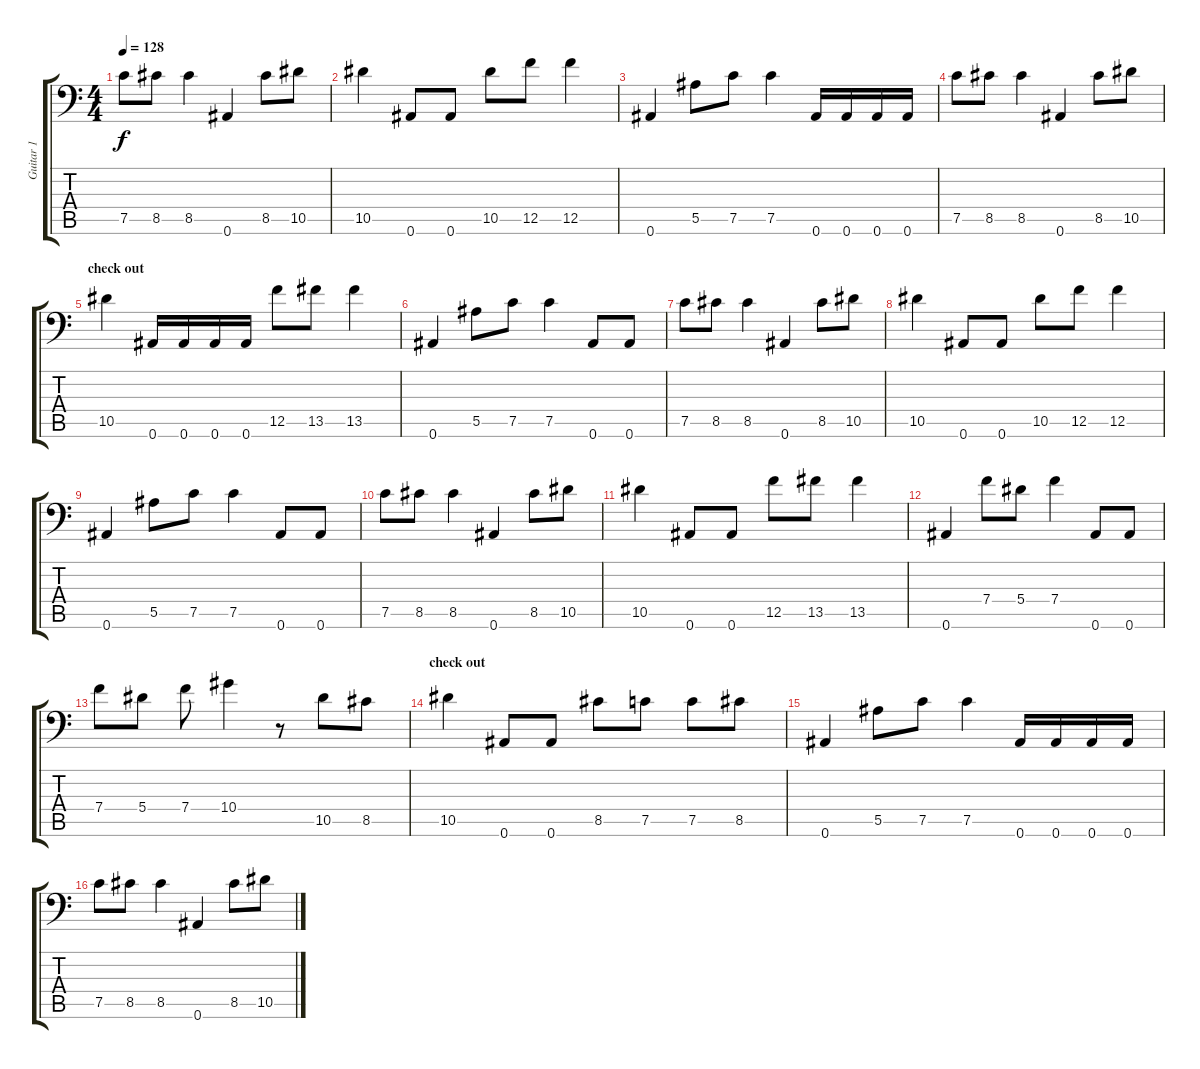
\track ("Guitar 1" "Guitar 1") {instrument overdrivenguitar}
\staff {score tabs}
\tuning (C4 G3 Eb3 Bb2 F2 Bb1) {hide}
\ts (4 4)
\tempo 128
\clef f4
\ks c
7.5.8{dy f} 8.5.8 8.5.4 0.6.4 8.5.8 10.5.8 |
10.5.4 0.6.8 0.6.8 10.5.8 12.5.8 12.5.4 |
0.6.4 5.5.8 7.5.8 7.5.4 0.6.16 0.6.16 0.6.16 0.6.16 |
7.5.8 8.5.8 8.5.4 0.6.4 8.5.8 10.5.8 |
\section ("" "check out")
10.5.4 0.6.16 0.6.16 0.6.16 0.6.16 12.5.8 13.5.8 13.5.4 |
0.6.4 5.5.8 7.5.8 7.5.4 0.6.8 0.6.8 |
7.5.8 8.5.8 8.5.4 0.6.4 8.5.8 10.5.8 |
10.5.4 0.6.8 0.6.8 10.5.8 12.5.8 12.5.4 |
0.6.4 5.5.8 7.5.8 7.5.4 0.6.8 0.6.8 |
7.5.8 8.5.8 8.5.4 0.6.4 8.5.8 10.5.8 |
10.5.4 0.6.8 0.6.8 12.5.8 13.5.8 13.5.4 |
0.6.4 7.4.8 5.4.8 7.4.4 0.6.8 0.6.8 |
7.4.8 5.4.8 7.4.8 10.4.4 r.8 10.5.8 8.5.8 |
\section ("" "check out")
10.5.4 0.6.8 0.6.8 8.5.8 7.5.8 7.5.8 8.5.8 |
0.6.4 5.5.8 7.5.8 7.5.4 0.6.16 0.6.16 0.6.16 0.6.16 |
7.5.8 8.5.8 8.5.4 0.6.4 8.5.8 10.5.8
